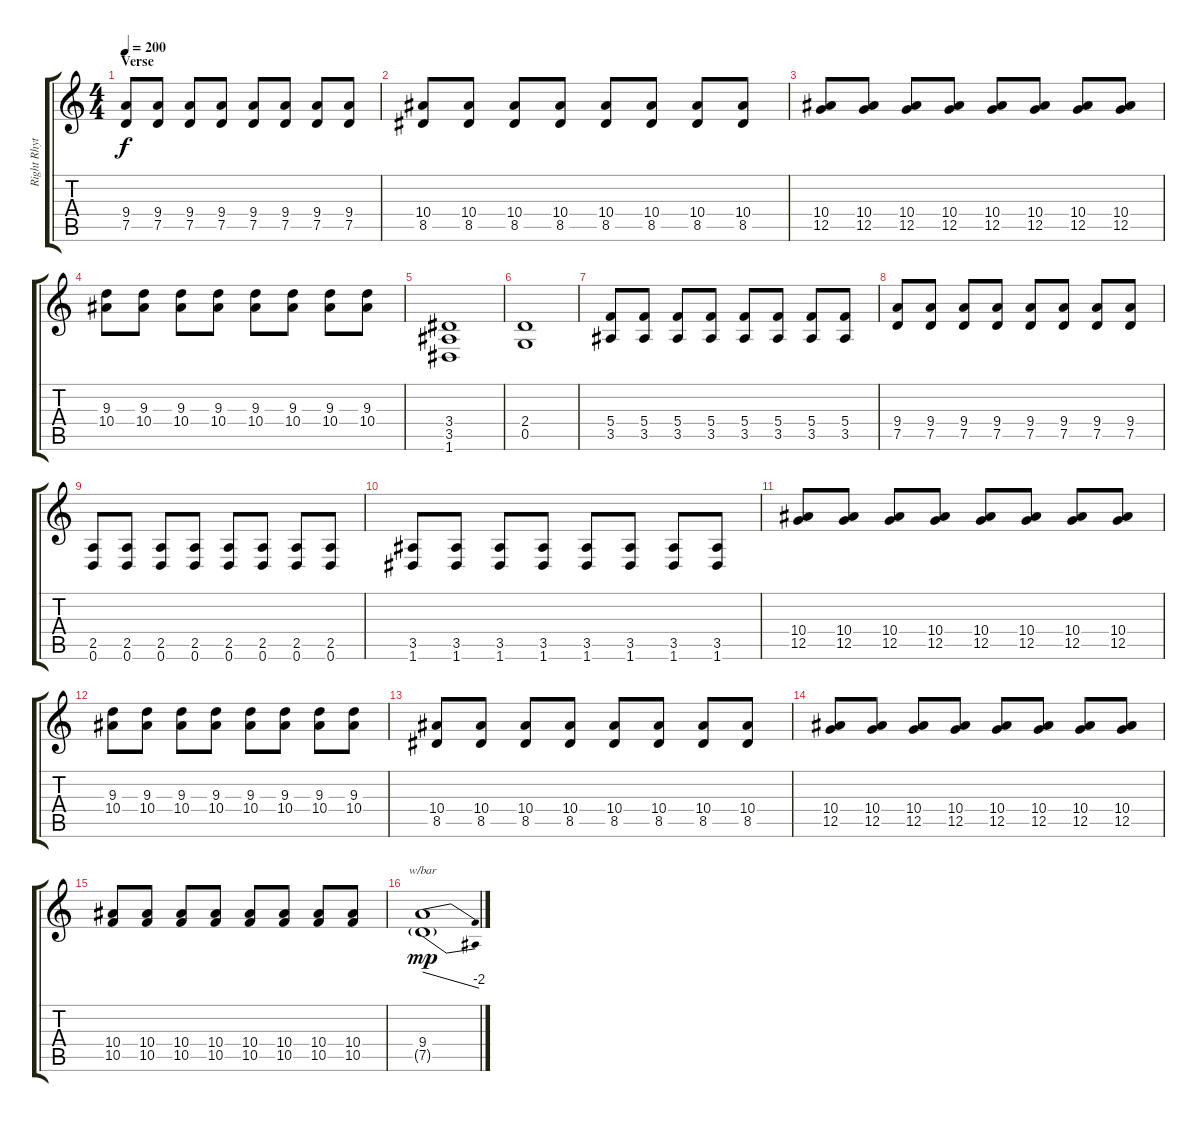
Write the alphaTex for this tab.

\track ("Right Rhythm Gtr" "Right Rhyt") {instrument distortionguitar}
\staff {score tabs}
\tuning (D4 A3 F3 C3 G2 D2) {hide}
\ts (4 4)
\section ("" "Verse")
\tempo 200
\clef g2
\ks c
(9.4 7.5).8{dy f} (9.4 7.5).8 (9.4 7.5).8 (9.4 7.5).8 (9.4 7.5).8 (9.4 7.5).8 (9.4 7.5).8 (9.4 7.5).8 |
(10.4 8.5).8 (10.4 8.5).8 (10.4 8.5).8 (10.4 8.5).8 (10.4 8.5).8 (10.4 8.5).8 (10.4 8.5).8 (10.4 8.5).8 |
(10.4 12.5).8 (10.4 12.5).8 (10.4 12.5).8 (10.4 12.5).8 (10.4 12.5).8 (10.4 12.5).8 (10.4 12.5).8 (10.4 12.5).8 |
(9.3 10.4).8 (9.3 10.4).8 (9.3 10.4).8 (9.3 10.4).8 (9.3 10.4).8 (9.3 10.4).8 (9.3 10.4).8 (9.3 10.4).8 |
(3.4 3.5 1.6).1 |
(2.4 0.5).1 |
(5.4 3.5).8 (5.4 3.5).8 (5.4 3.5).8 (5.4 3.5).8 (5.4 3.5).8 (5.4 3.5).8 (5.4 3.5).8 (5.4 3.5).8 |
(9.4 7.5).8 (9.4 7.5).8 (9.4 7.5).8 (9.4 7.5).8 (9.4 7.5).8 (9.4 7.5).8 (9.4 7.5).8 (9.4 7.5).8 |
(2.5 0.6).8 (2.5 0.6).8 (2.5 0.6).8 (2.5 0.6).8 (2.5 0.6).8 (2.5 0.6).8 (2.5 0.6).8 (2.5 0.6).8 |
(3.5 1.6).8 (3.5 1.6).8 (3.5 1.6).8 (3.5 1.6).8 (3.5 1.6).8 (3.5 1.6).8 (3.5 1.6).8 (3.5 1.6).8 |
(10.4 12.5).8 (10.4 12.5).8 (10.4 12.5).8 (10.4 12.5).8 (10.4 12.5).8 (10.4 12.5).8 (10.4 12.5).8 (10.4 12.5).8 |
(9.3 10.4).8 (9.3 10.4).8 (9.3 10.4).8 (9.3 10.4).8 (9.3 10.4).8 (9.3 10.4).8 (9.3 10.4).8 (9.3 10.4).8 |
(10.4 8.5).8 (10.4 8.5).8 (10.4 8.5).8 (10.4 8.5).8 (10.4 8.5).8 (10.4 8.5).8 (10.4 8.5).8 (10.4 8.5).8 |
(10.4 12.5).8 (10.4 12.5).8 (10.4 12.5).8 (10.4 12.5).8 (10.4 12.5).8 (10.4 12.5).8 (10.4 12.5).8 (10.4 12.5).8 |
(10.4 10.5).8 (10.4 10.5).8 (10.4 10.5).8 (10.4 10.5).8 (10.4 10.5).8 (10.4 10.5).8 (10.4 10.5).8 (10.4 10.5).8 |
(9.4 7.5{g}).1{tbe (dive default 0 0 60 -8) dy mp}
